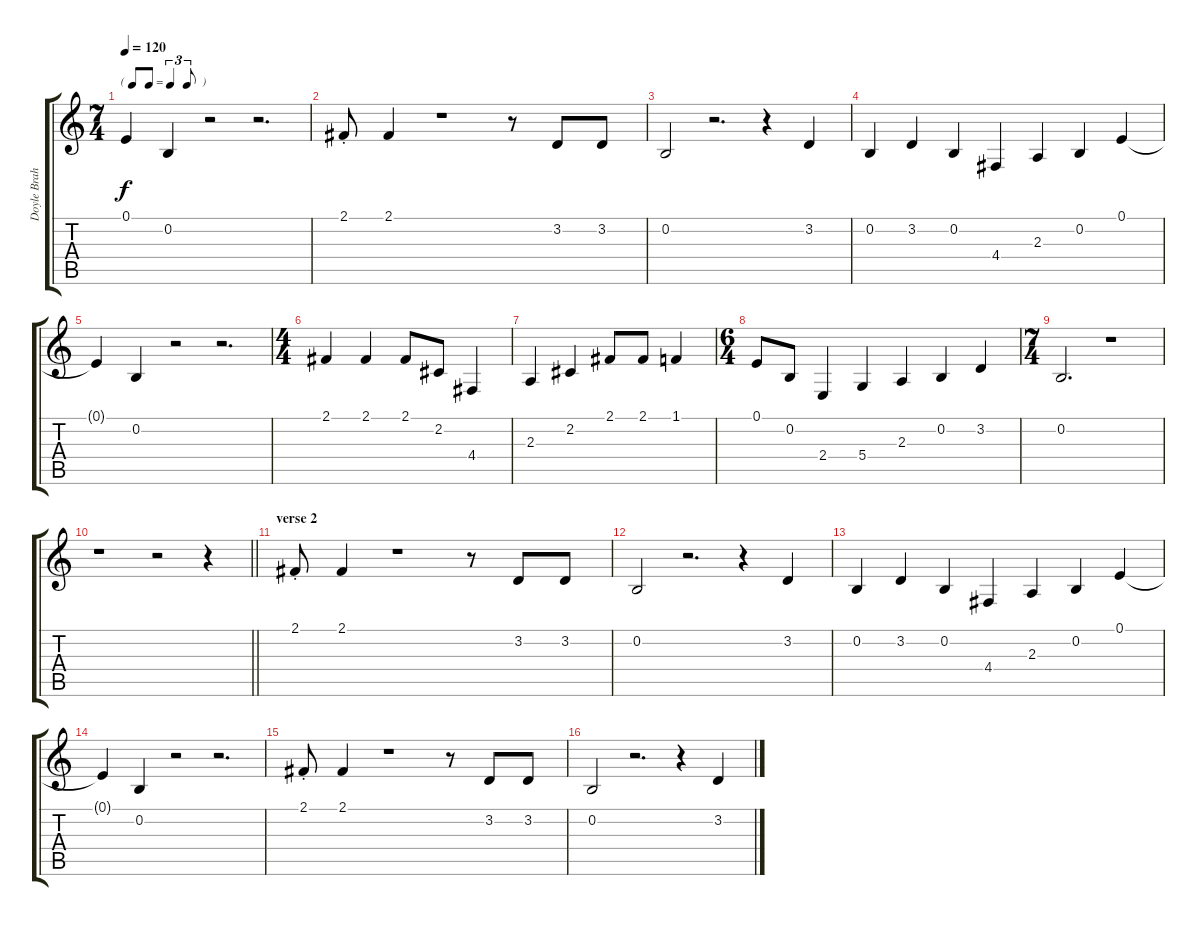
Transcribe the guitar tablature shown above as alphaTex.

\track ("Doyle Braham II  (Vocals)" "Doyle Brah") {instrument lead6voice}
\staff {score tabs}
\tuning (E4 B3 G3 D3 A2 E2) {hide}
\ts (7 4)
\tf triplet8th
\tempo 120
\clef g2
\ks c
0.1{t}.4{dy f} 0.2.4 r.2 r.2{d} |
2.1{st}.8 2.1.4 r.1 r.8 3.2.8 3.2.8 |
0.2.2 r.2{d} r.4 3.2.4 |
0.2.4 3.2.4 0.2.4 4.4.4 2.3.4 0.2.4 0.1.4 |
0.1{t}.4 0.2.4 r.2 r.2{d} |
\ts (4 4)
2.1.4 2.1.4 2.1.8 2.2.8 4.4.4 |
2.3.4 2.2.4 2.1.8 2.1.8 1.1.4 |
\ts (6 4)
0.1.8 0.2.8 2.4.4 5.4.4 2.3.4 0.2.4 3.2.4 |
\ts (7 4)
0.2.2{d} r.1 |
\barLineRight lightlight
r.1 r.2 r.4 |
\section ("" "verse 2")
2.1{st}.8 2.1.4 r.1 r.8 3.2.8 3.2.8 |
0.2.2 r.2{d} r.4 3.2.4 |
0.2.4 3.2.4 0.2.4 4.4.4 2.3.4 0.2.4 0.1.4 |
0.1{t}.4 0.2.4 r.2 r.2{d} |
2.1{st}.8 2.1.4 r.1 r.8 3.2.8 3.2.8 |
0.2.2 r.2{d} r.4 3.2.4
